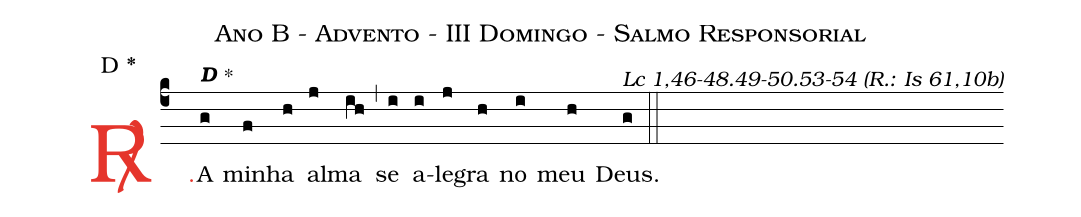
name: Ano B - Advento - III Domingo - Salmo Responsorial;
mode: D *;
commentary: Lc 1,46-48.49-50.53-54 (R.: Is 61,10b);
%%
(c4)

<c><sp>R/</sp>.</c>() A<alt>\textbf{D \protect\GreStar}</alt>(g) mi(f)nha(h) al(j)ma(ih) (,) se(i) a(i)le(j)gra(h) no(i) meu(h) Deus.(g)

(::)
